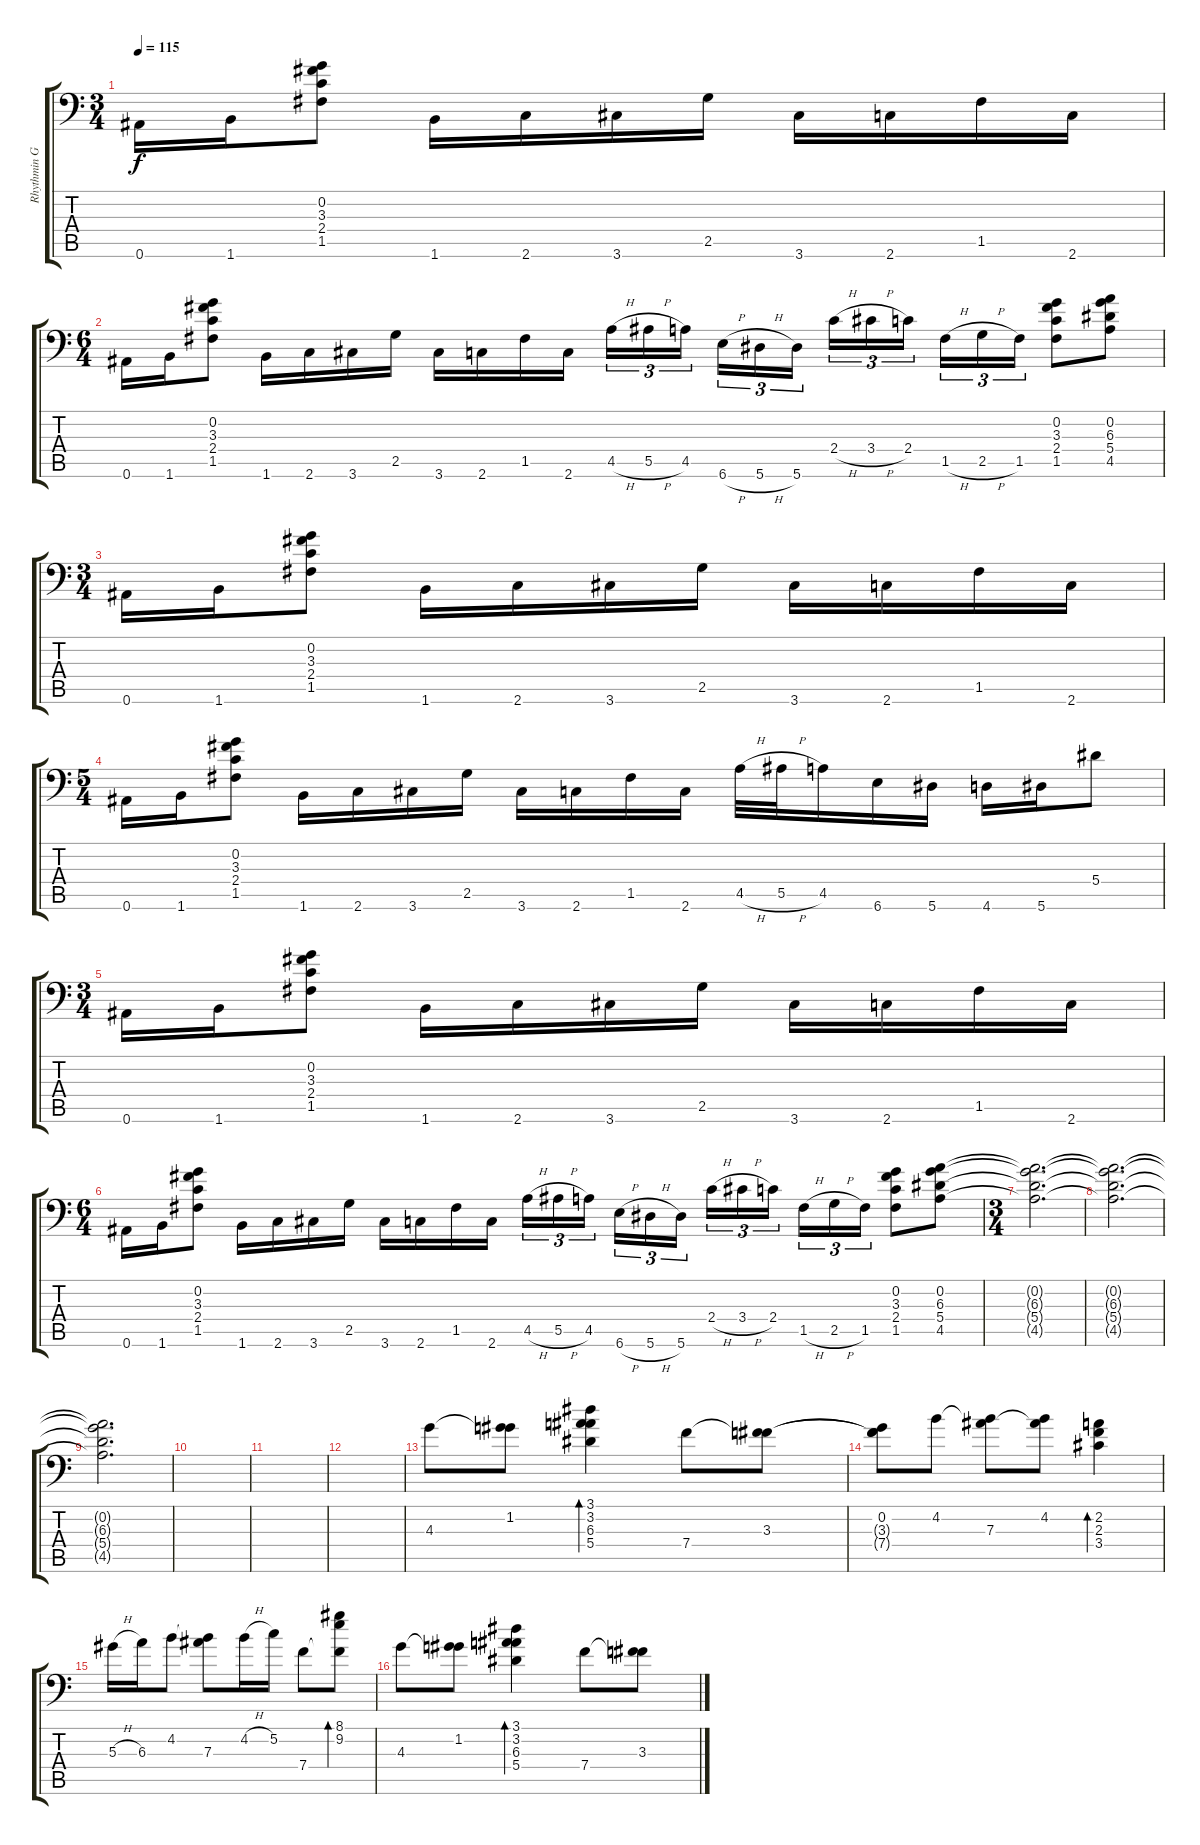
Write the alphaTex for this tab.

\track ("Rhythmin Guitar #2" "Rhythmin G") {instrument distortionguitar}
\staff {score tabs}
\tuning (C4 G3 Eb3 Bb2 F2 Bb1) {hide}
\ts (3 4)
\tempo 115
\clef f4
\ks c
0.6.16{dy f} 1.6.16 (0.2 3.3 2.4 1.5).8 1.6.16 2.6.16 3.6.16 2.5.16 3.6.16 2.6.16 1.5.16 2.6.16 |
\ts (6 4)
0.6.16 1.6.16 (0.2 3.3 2.4 1.5).8 1.6.16 2.6.16 3.6.16 2.5.16 3.6.16 2.6.16 1.5.16 2.6.16 4.5{h}.16{tu (3 2)} 5.5{h}.16{tu (3 2)} 4.5.16{tu (3 2) beam splitsecondary} 6.6{h}.16{tu (3 2)} 5.6{h}.16{tu (3 2)} 5.6.16{tu (3 2) beam splitsecondary} 2.4{h}.16{tu (3 2)} 3.4{h}.16{tu (3 2)} 2.4.16{tu (3 2) beam splitsecondary} 1.5{h}.16{tu (3 2)} 2.5{h}.16{tu (3 2)} 1.5.16{tu (3 2)} (0.2 3.3 2.4 1.5).8 (0.2 6.3 5.4 4.5).8 |
\ts (3 4)
0.6.16 1.6.16 (0.2 3.3 2.4 1.5).8 1.6.16 2.6.16 3.6.16 2.5.16 3.6.16 2.6.16 1.5.16 2.6.16 |
\ts (5 4)
0.6.16 1.6.16 (0.2 3.3 2.4 1.5).8 1.6.16 2.6.16 3.6.16 2.5.16 3.6.16 2.6.16 1.5.16 2.6.16 4.5{h}.32 5.5{h}.32 4.5.16 6.6.16 5.6.16 4.6.16 5.6.16 5.4.8 |
\ts (3 4)
0.6.16 1.6.16 (0.2 3.3 2.4 1.5).8 1.6.16 2.6.16 3.6.16 2.5.16 3.6.16 2.6.16 1.5.16 2.6.16 |
\ts (6 4)
0.6.16 1.6.16 (0.2 3.3 2.4 1.5).8 1.6.16 2.6.16 3.6.16 2.5.16 3.6.16 2.6.16 1.5.16 2.6.16 4.5{h}.16{tu (3 2)} 5.5{h}.16{tu (3 2)} 4.5.16{tu (3 2) beam splitsecondary} 6.6{h}.16{tu (3 2)} 5.6{h}.16{tu (3 2)} 5.6.16{tu (3 2) beam splitsecondary} 2.4{h}.16{tu (3 2)} 3.4{h}.16{tu (3 2)} 2.4.16{tu (3 2) beam splitsecondary} 1.5{h}.16{tu (3 2)} 2.5{h}.16{tu (3 2)} 1.5.16{tu (3 2)} (0.2 3.3 2.4 1.5).8 (0.2 6.3 5.4 4.5).8 |
\ts (3 4)
(0.2{t} 6.3{t} 5.4{t} 4.5{t}).2{d volume 0} |
(0.2{t} 6.3{t} 5.4{t} 4.5{t}).2{d} |
(0.2{t} 6.3{t} 5.4{t} 4.5{t}).2{d} |
|
|
|
4.3.8{volume 13 instrument electricguitarjazz} (1.2 4.3{t}).8 (3.1 3.2 6.3 5.4).4{bd 30} 7.4.8 (3.3 7.4{t}).8 |
(0.2 3.3{t} 7.4{t}).8 4.2.8 (4.2{t} 7.3).8 (4.2 7.3{t}).8 (2.2 2.3 3.4).4{bd 30} |
5.3{h}.16 6.3.16 4.2.8 (4.2{t} 7.3).8 4.2{h}.16 5.2.16 7.4.8 (8.1 9.2 7.4{t}).8{bd 240} |
4.3.8 (1.2 4.3{t}).8 (3.1 3.2 6.3 5.4).4{bd 30} 7.4.8 (3.3 7.4{t}).8
